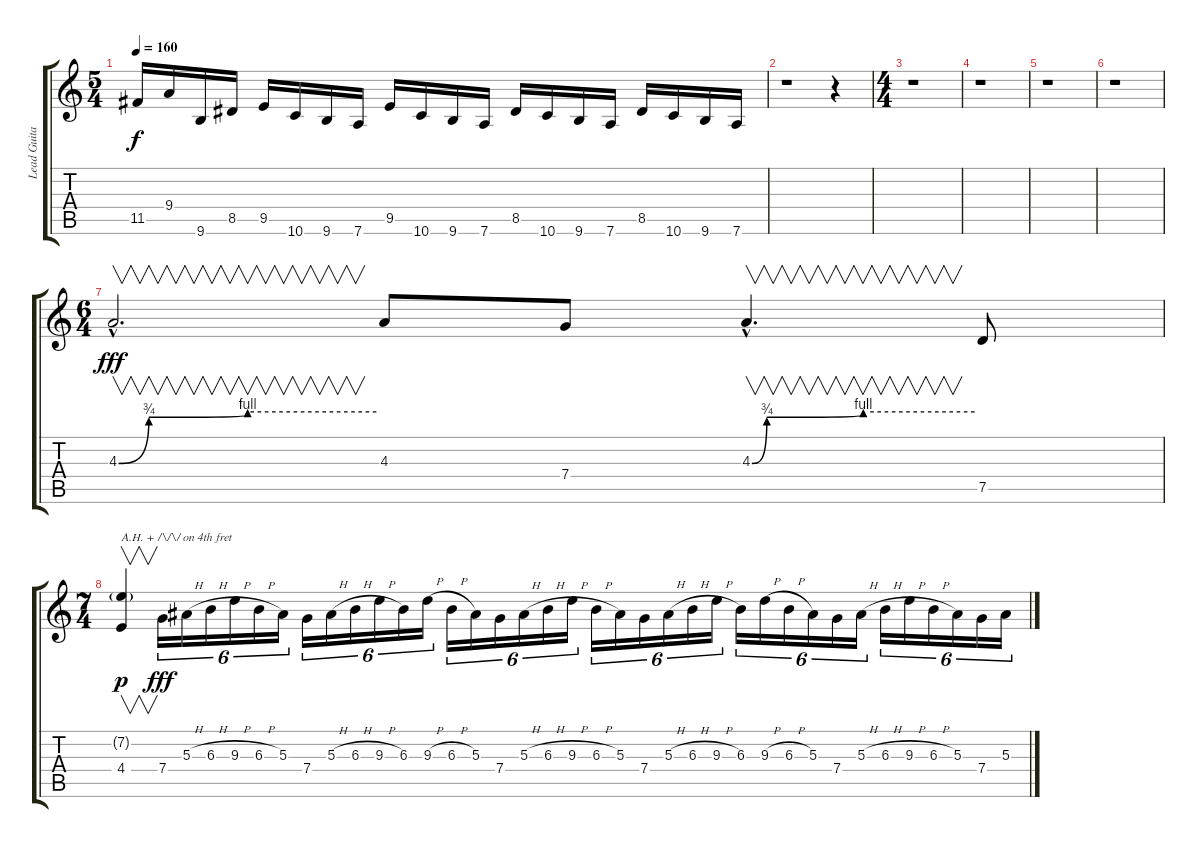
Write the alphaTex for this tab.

\track ("Lead Guitar" "Lead Guita") {instrument overdrivenguitar}
\staff {score tabs}
\tuning (D4 A3 F3 C3 G2 D2) {hide}
\ts (5 4)
\tempo 160
\clef g2
\ks c
11.5.16{dy f} 9.4.16 9.6.16 8.5.16 9.5.16 10.6.16 9.6.16 7.6.16 9.5.16 10.6.16 9.6.16 7.6.16 8.5.16 10.6.16 9.6.16 7.6.16 8.5.16 10.6.16 9.6.16 7.6.16 |
r.1 r.4 |
\ts (4 4)
r.1 |
r.1 |
r.1 |
r.1 |
\ts (6 4)
4.3{be (custom 0 0 7 3 30 4 60 4) hac}.2{v d dy fff volume 16} 4.3.8 7.4.8 4.3{be (custom 0 0 4 3 30 4 60 4) hac}.4{v d} 7.5.8 |
\ts (7 4)
(7.2{g} 4.4).4{v txt "A.H. + /\\/\\/ on 4th fret" dy p} 7.4.16{tu (6 4) dy fff} 5.3{h}.16{tu (6 4)} 6.3{h}.16{tu (6 4)} 9.3{h}.16{tu (6 4)} 6.3{h}.16{tu (6 4)} 5.3.16{tu (6 4)} 7.4.16{tu (6 4)} 5.3{h}.16{tu (6 4)} 6.3{h}.16{tu (6 4)} 9.3{h}.16{tu (6 4)} 6.3.16{tu (6 4)} 9.3{h}.16{tu (6 4)} 6.3{h}.16{tu (6 4)} 5.3.16{tu (6 4)} 7.4.16{tu (6 4)} 5.3{h}.16{tu (6 4)} 6.3{h}.16{tu (6 4)} 9.3{h}.16{tu (6 4)} 6.3{h}.16{tu (6 4)} 5.3.16{tu (6 4)} 7.4.16{tu (6 4)} 5.3{h}.16{tu (6 4)} 6.3{h}.16{tu (6 4)} 9.3{h}.16{tu (6 4)} 6.3.16{tu (6 4)} 9.3{h}.16{tu (6 4)} 6.3{h}.16{tu (6 4)} 5.3.16{tu (6 4)} 7.4.16{tu (6 4)} 5.3{h}.16{tu (6 4)} 6.3{h}.16{tu (6 4)} 9.3{h}.16{tu (6 4)} 6.3{h}.16{tu (6 4)} 5.3.16{tu (6 4)} 7.4.16{tu (6 4)} 5.3{h}.16{tu (6 4)}
